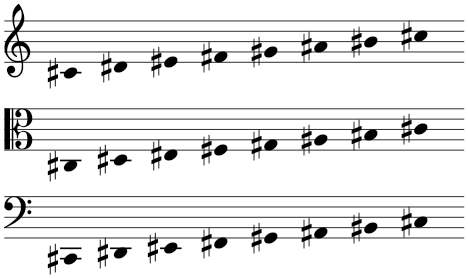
**kern	**kern	**kern	**harte
*part1	*part1	*part1	*part1
*staff3	*staff2	*staff1	*
*I"Piano	*	*	*
*I'Pno.	*	*	*
!!LO:PB:g=z
*clefF4	*clefC3	*clefG2	*
*k[]	*k[]	*k[]	*
*M4/2	*M4/2	*M4/2	*
=9	=9	=9	=9
4CC#X	4C#X	4c#X	C#:maj
4DD#X	4D#X	4d#X	.
4EE#X	4E#X	4e#X	.
4FF#X	4F#X	4f#X	.
4GG#X	4G#X	4g#X	.
4AA#X	4A#X	4a#X	.
4BB#X	4B#X	4b#X	.
4C#X	4c#X	4cc#X	.
=-	=-	=-	=-
*-	*-	*-	*-
